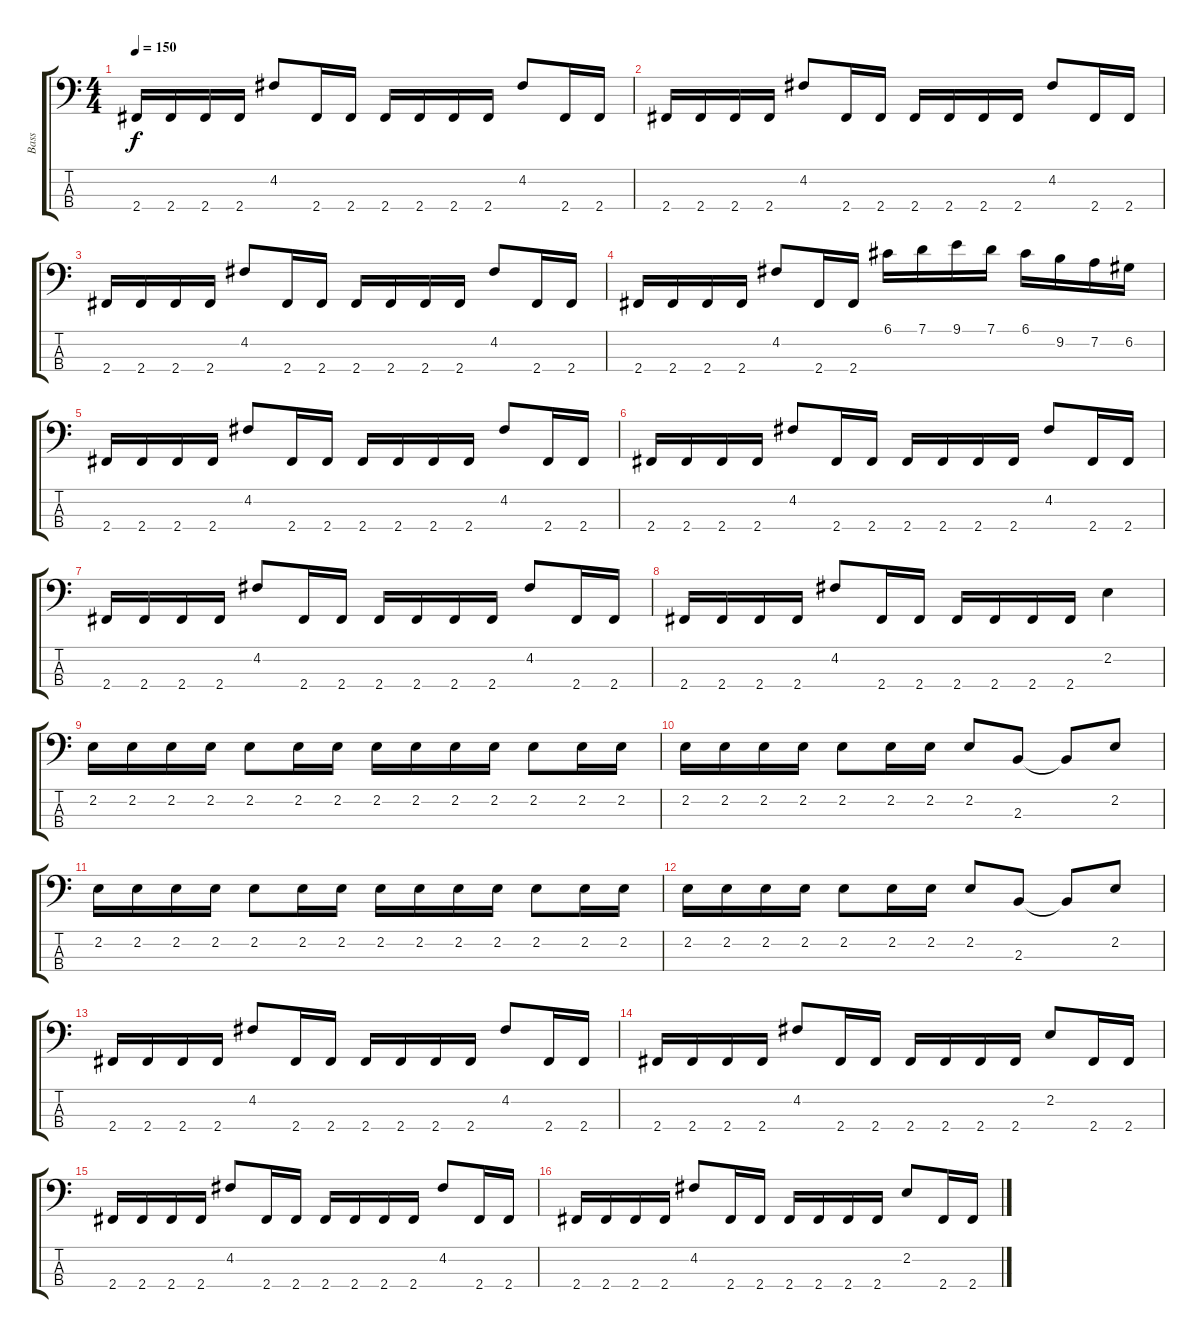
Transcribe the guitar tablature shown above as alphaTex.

\track ("Bass" "Bass") {instrument electricbasspick}
\staff {score tabs}
\tuning (G2 D2 A1 E1) {hide}
\ts (4 4)
\tempo 150
\clef f4
\ks c
2.4.16{dy f} 2.4.16 2.4.16 2.4.16 4.2.8 2.4.16 2.4.16 2.4.16 2.4.16 2.4.16 2.4.16 4.2.8 2.4.16 2.4.16 |
2.4.16 2.4.16 2.4.16 2.4.16 4.2.8 2.4.16 2.4.16 2.4.16 2.4.16 2.4.16 2.4.16 4.2.8 2.4.16 2.4.16 |
2.4.16 2.4.16 2.4.16 2.4.16 4.2.8 2.4.16 2.4.16 2.4.16 2.4.16 2.4.16 2.4.16 4.2.8 2.4.16 2.4.16 |
2.4.16 2.4.16 2.4.16 2.4.16 4.2.8 2.4.16 2.4.16 6.1.16 7.1.16 9.1.16 7.1.16 6.1.16 9.2.16 7.2.16 6.2.16 |
2.4.16 2.4.16 2.4.16 2.4.16 4.2.8 2.4.16 2.4.16 2.4.16 2.4.16 2.4.16 2.4.16 4.2.8 2.4.16 2.4.16 |
2.4.16 2.4.16 2.4.16 2.4.16 4.2.8 2.4.16 2.4.16 2.4.16 2.4.16 2.4.16 2.4.16 4.2.8 2.4.16 2.4.16 |
2.4.16 2.4.16 2.4.16 2.4.16 4.2.8 2.4.16 2.4.16 2.4.16 2.4.16 2.4.16 2.4.16 4.2.8 2.4.16 2.4.16 |
2.4.16 2.4.16 2.4.16 2.4.16 4.2.8 2.4.16 2.4.16 2.4.16 2.4.16 2.4.16 2.4.16 2.2.4 |
2.2.16 2.2.16 2.2.16 2.2.16 2.2.8 2.2.16 2.2.16 2.2.16 2.2.16 2.2.16 2.2.16 2.2.8 2.2.16 2.2.16 |
2.2.16 2.2.16 2.2.16 2.2.16 2.2.8 2.2.16 2.2.16 2.2.8 2.3.8 2.3{t}.8 2.2.8 |
2.2.16 2.2.16 2.2.16 2.2.16 2.2.8 2.2.16 2.2.16 2.2.16 2.2.16 2.2.16 2.2.16 2.2.8 2.2.16 2.2.16 |
2.2.16 2.2.16 2.2.16 2.2.16 2.2.8 2.2.16 2.2.16 2.2.8 2.3.8 2.3{t}.8 2.2.8 |
2.4.16 2.4.16 2.4.16 2.4.16 4.2.8 2.4.16 2.4.16 2.4.16 2.4.16 2.4.16 2.4.16 4.2.8 2.4.16 2.4.16 |
2.4.16 2.4.16 2.4.16 2.4.16 4.2.8 2.4.16 2.4.16 2.4.16 2.4.16 2.4.16 2.4.16 2.2.8 2.4.16 2.4.16 |
2.4.16 2.4.16 2.4.16 2.4.16 4.2.8 2.4.16 2.4.16 2.4.16 2.4.16 2.4.16 2.4.16 4.2.8 2.4.16 2.4.16 |
2.4.16 2.4.16 2.4.16 2.4.16 4.2.8 2.4.16 2.4.16 2.4.16 2.4.16 2.4.16 2.4.16 2.2.8 2.4.16 2.4.16
